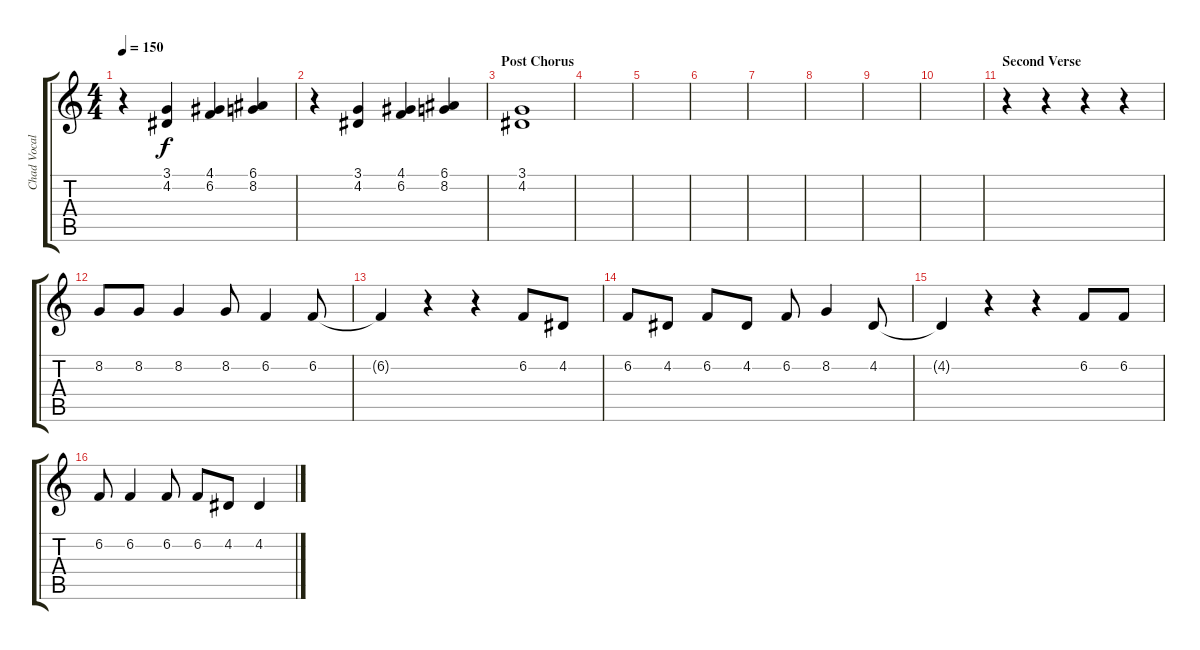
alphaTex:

\track ("Chad Vocal" "Chad Vocal") {instrument stringensemble1}
\staff {score tabs}
\tuning (E4 B3 G3 D3 A2 E2) {hide}
\ts (4 4)
\tempo 150
\clef g2
\ks c
r.4{dy f} (3.1 4.2).4 (4.1 6.2).4 (6.1 8.2).4 |
r.4 (3.1 4.2).4 (4.1 6.2).4 (6.1 8.2).4 |
\section ("" "Post Chorus")
(3.1 4.2).1 |
|
|
|
|
|
|
|
\section ("" "Second Verse")
r.4 r.4 r.4 r.4 |
8.2.8 8.2.8 8.2.4 8.2.8 6.2.4 6.2.8 |
6.2{t}.4 r.4 r.4 6.2.8 4.2.8 |
6.2.8 4.2.8 6.2.8 4.2.8 6.2.8 8.2.4 4.2.8 |
4.2{t}.4 r.4 r.4 6.2.8 6.2.8 |
6.2.8 6.2.4 6.2.8 6.2.8 4.2.8 4.2.4
